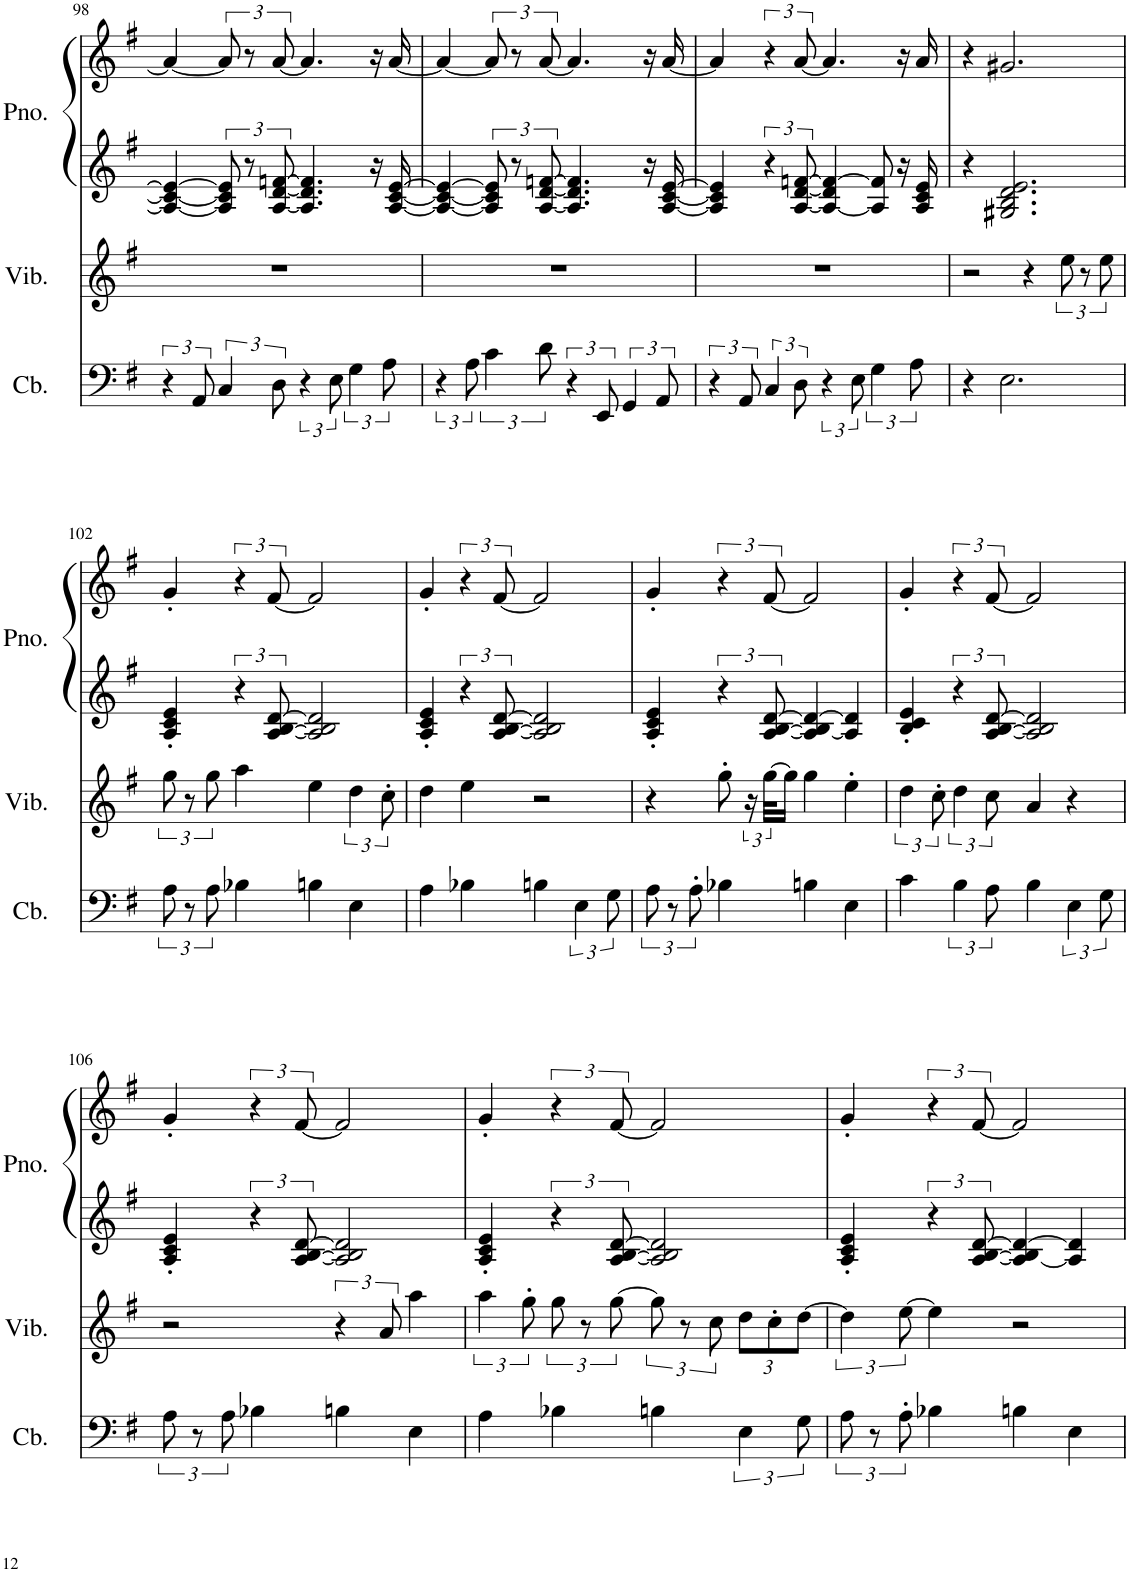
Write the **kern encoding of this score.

**kern	**kern	**kern	**kern
*part3	*part2	*part1	*part1
*staff4	*staff3	*staff2	*staff1
*I"Contrabass, C4-P33-Bass	*I"Vibraphone, C5-P12-Lead Vocal	*I"Piano, MOON DANCE	*
*I'Cb.	*I'Vib.	*I'Pno.	*
!!LO:PB:g=z
*clefF4	*clefG2	*clefG2	*clefG2
*Trd7c12	*	*	*
*k[f#]	*k[f#]	*k[f#]	*k[f#]
*M4/4	*M4/4	*M4/4	*M4/4
=98	=98	=98	=98
6r	1r	4A/_ 4c/_ 4e/_	4a/_
12AA/	.	.	.
6C/	.	12A/] 12c/] 12e/]	12a/]
.	.	12r	12r
12D\	.	[12A/ [12d/ [12fn/	[12a/
6r	.	4.A/] 4.d/] 4.f/]	4.a/]
12E\	.	.	.
6G\	.	.	.
.	.	16r	16r
12A\	.	.	.
.	.	[16A/ [16c/ [16e/	[16a/
=99	=99	=99	=99
6r	1r	4A/_ 4c/_ 4e/_	4a/_
12A\	.	.	.
6c\	.	12A/] 12c/] 12e/]	12a/]
.	.	12r	12r
12d\	.	[12A/ [12d/ [12fn/	[12a/
6r	.	4.A/] 4.d/] 4.f/]	4.a/]
12EE/	.	.	.
6GG/	.	.	.
.	.	16r	16r
12AA/	.	.	.
.	.	[16A/ [16c/ [16e/	[16a/
=100	=100	=100	=100
6r	1r	4A/] 4c/] 4e/]	4a/]
12AA/	.	.	.
6C/	.	6r	6r
12D\	.	[12A/ [12d/ [12fn/	[12a/
6r	.	4A/_ 4d/] 4f/_	4.a/]
12E\	.	.	.
6G\	.	8A/] 8f/]	.
.	.	16r	16r
12A\	.	.	.
.	.	16A/ 16c/ 16e/	16a/
=101	=101	=101	=101
4r	2r	4r	4r
2.E\	.	2.G#X/ 2.B/ 2.d/ 2.e/	2.g#X/
.	4r	.	.
.	12ee\	.	.
.	12r	.	.
.	12ee\	.	.
!!LO:LB:g=z
=102	=102	=102	=102
12A\	12gg\	4A/' 4c/' 4e/'	4g'/
12r	12r	.	.
12A\	12gg\	.	.
4B-X\	4aa\	6r	6r
.	.	[12A/ [12B/ [12d/	[12f#/
4Bn\	4ee\	2A/] 2B/] 2d/]	2f#/]
4E\	6dd\	.	.
.	12cc'\	.	.
=103	=103	=103	=103
4A\	4dd\	4A/' 4c/' 4e/'	4g'/
4B-X\	4ee\	6r	6r
.	.	[12A/ [12B/ [12d/	[12f#/
4Bn\	2r	2A/] 2B/] 2d/]	2f#/]
6E\	.	.	.
12G\	.	.	.
=104	=104	=104	=104
12A\	4r	4A/' 4c/' 4e/'	4g'/
12r	.	.	.
12A'\	.	.	.
4B-X\	8gg'\	6r	6r
.	24r	.	.
.	[48gg\KLL	[12A/ [12B/ [12d/	[12f#/
.	16gg\JJ]	.	.
4Bn\	4gg\	4A/_ 4B/] 4d/_	2f#/]
4E\	4ee'\	4A/] 4d/]	.
=105	=105	=105	=105
4c\	6dd\	4B/' 4c/' 4e/'	4g'/
.	12cc'\	.	.
6B\	6dd\	6r	6r
12A\	12cc\	[12A/ [12B/ [12d/	[12f#/
4B\	4a/	2A/] 2B/] 2d/]	2f#/]
6E\	4r	.	.
12G\	.	.	.
!!LO:LB:g=z
=106	=106	=106	=106
12A\	2r	4A/' 4c/' 4e/'	4g'/
12r	.	.	.
12A\	.	.	.
4B-X\	.	6r	6r
.	.	[12A/ [12B/ [12d/	[12f#/
4Bn\	6r	2A/] 2B/] 2d/]	2f#/]
.	12a/	.	.
4E\	4aa\	.	.
=107	=107	=107	=107
4A\	6aa\	4A/' 4c/' 4e/'	4g'/
.	12gg'\	.	.
4B-X\	12gg\	6r	6r
.	12r	.	.
.	[12gg\	[12A/ [12B/ [12d/	[12f#/
4Bn\	12gg\]	2A/] 2B/] 2d/]	2f#/]
.	12r	.	.
.	12cc\	.	.
*	*Xbrackettup	*	*
6E\	12dd\L	.	.
.	12cc'\	.	.
12G\	[12dd\J	.	.
=108	=108	=108	=108
*	*brackettup	*	*
12A\	6dd\]	4A/' 4c/' 4e/'	4g'/
12r	.	.	.
12A'\	[12ee\	.	.
4B-X\	4ee\]	6r	6r
.	.	[12A/ [12B/ [12d/	[12f#/
4Bn\	2r	4A/_ 4B/] 4d/_	2f#/]
4E\	.	4A/] 4d/]	.
=	=	=	=
*-	*-	*-	*-
